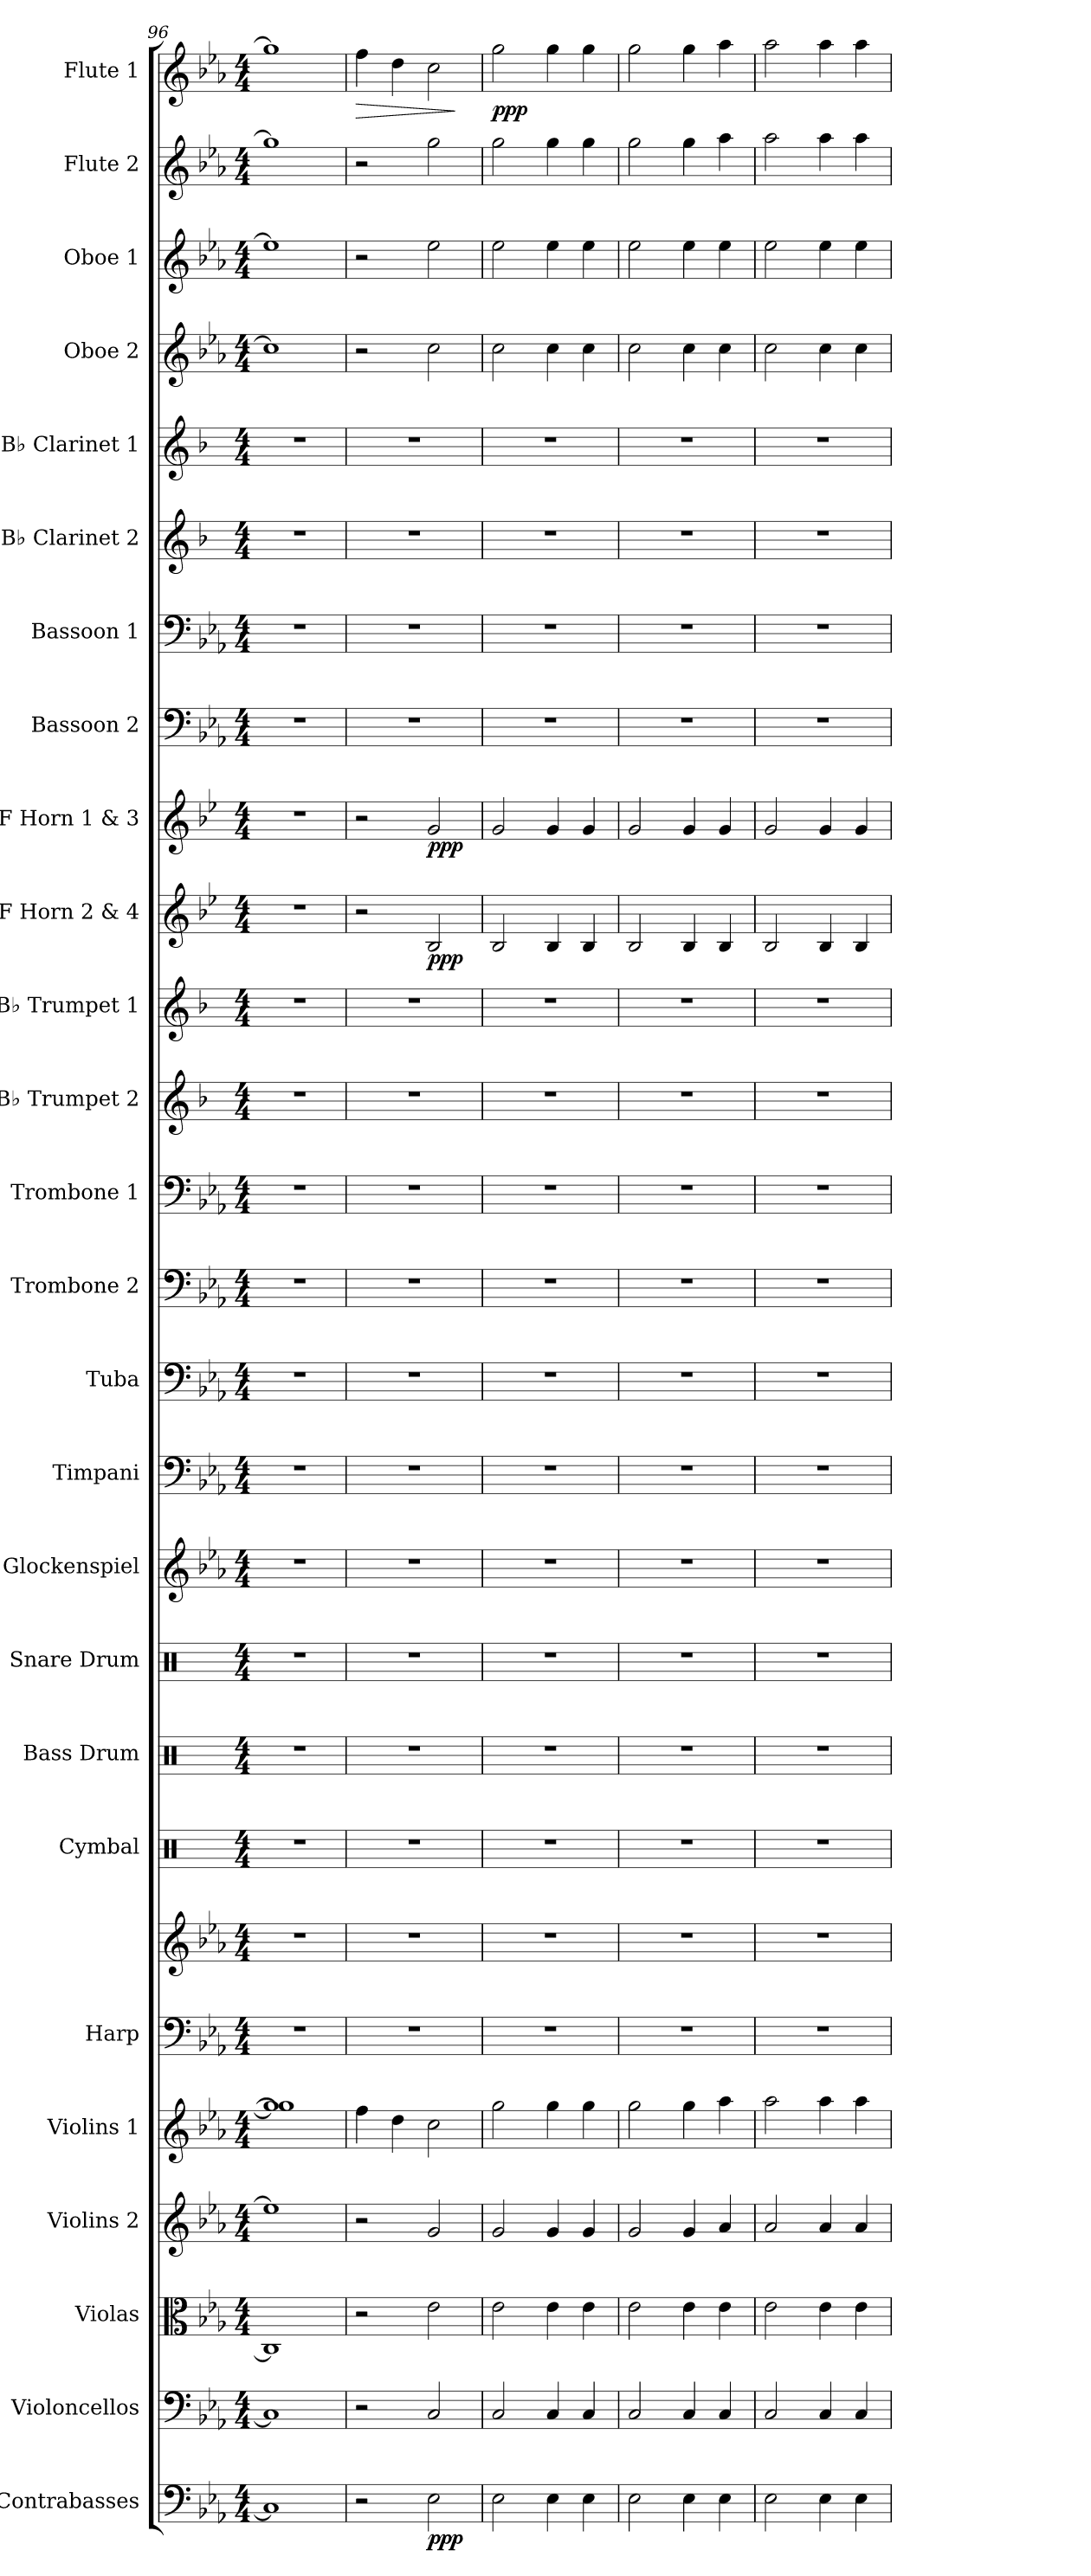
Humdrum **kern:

**kern	**dynam	**kern	**kern	**kern	**kern	**kern	**kern	**kern	**kern	**kern	**kern	**kern	**kern	**kern	**kern	**kern	**kern	**kern	**dynam	**kern	**dynam	**kern	**kern	**kern	**kern	**kern	**kern	**kern	**kern	**dynam
*part26	*part26	*part25	*part24	*part23	*part22	*part21	*part21	*part20	*part19	*part18	*part17	*part16	*part15	*part14	*part13	*part12	*part11	*part10	*part10	*part9	*part9	*part8	*part7	*part6	*part5	*part4	*part3	*part2	*part1	*part1
*staff27	*staff27	*staff26	*staff25	*staff24	*staff23	*staff22	*staff21	*staff20	*staff19	*staff18	*staff17	*staff16	*staff15	*staff14	*staff13	*staff12	*staff11	*staff10	*staff10	*staff9	*staff9	*staff8	*staff7	*staff6	*staff5	*staff4	*staff3	*staff2	*staff1	*staff1
*I"Contrabasses	*	*I"Violoncellos	*I"Violas	*I"Violins 2	*I"Violins 1	*I"Harp	*	*I"Cymbal	*I"Bass Drum	*I"Snare Drum	*I"Glockenspiel	*I"Timpani	*I"Tuba	*I"Trombone 2	*I"Trombone 1	*I"B♭ Trumpet 2	*I"B♭ Trumpet 1	*I"F Horn 2 &amp; 4	*	*I"F Horn 1 &amp; 3	*	*I"Bassoon 2	*I"Bassoon 1	*I"B♭ Clarinet 2	*I"B♭ Clarinet 1	*I"Oboe 2	*I"Oboe 1	*I"Flute 2	*I"Flute 1	*
*I'Cbs.	*	*I'Vcs.	*I'Vlas.	*I'Vlns. 2	*I'Vlns. 1	*I'Hrp.	*	*I'Cym.	*I'B. Dr.	*I'Sn. Dr.	*I'Glock.	*I'Timp.	*I'Tba.	*I'Tbn. 2	*I'Tbn. 1	*I'B♭ Tpt. 2	*I'B♭ Tpt. 1	*I'F Hn. 2 4	*	*I'F Hn. 1 3	*	*I'Bsn. 2	*I'Bsn. 1	*I'B♭ Cl. 2	*I'B♭ Cl. 1	*I'Ob. 2	*I'Ob. 1	*I'Fl. 2	*I'Fl. 1	*
*clefF4	*	*clefF4	*clefC3	*clefG2	*clefG2	*clefF4	*clefG2	*clefX	*clefX	*clefX	*clefG2	*clefF4	*clefF4	*clefF4	*clefF4	*clefG2	*clefG2	*clefG2	*	*clefG2	*	*clefF4	*clefF4	*clefG2	*clefG2	*clefG2	*clefG2	*clefG2	*clefG2	*
*ITrd7c12	*	*	*	*	*	*	*	*	*	*	*ITrd-14c-24	*	*	*	*	*ITrd1c2	*ITrd1c2	*ITrd4c7	*	*ITrd4c7	*	*	*	*ITrd1c2	*ITrd1c2	*	*	*	*	*
*k[b-e-a-]	*	*k[b-e-a-]	*k[b-e-a-]	*k[b-e-a-]	*k[b-e-a-]	*k[b-e-a-]	*k[b-e-a-]	*k[]	*k[]	*k[]	*k[b-e-a-]	*k[b-e-a-]	*k[b-e-a-]	*k[b-e-a-]	*k[b-e-a-]	*k[b-e-a-]	*k[b-e-a-]	*k[b-e-a-]	*	*k[b-e-a-]	*	*k[b-e-a-]	*k[b-e-a-]	*k[b-e-a-]	*k[b-e-a-]	*k[b-e-a-]	*k[b-e-a-]	*k[b-e-a-]	*k[b-e-a-]	*
*M4/4	*	*M4/4	*M4/4	*M4/4	*M4/4	*M4/4	*M4/4	*M4/4	*M4/4	*M4/4	*M4/4	*M4/4	*M4/4	*M4/4	*M4/4	*M4/4	*M4/4	*M4/4	*	*M4/4	*	*M4/4	*M4/4	*M4/4	*M4/4	*M4/4	*M4/4	*M4/4	*M4/4	*
=96	=96	=96	=96	=96	=96	=96	=96	=96	=96	=96	=96	=96	=96	=96	=96	=96	=96	=96	=96	=96	=96	=96	=96	=96	=96	=96	=96	=96	=96	=96
*	*	*	*	*	*^	*	*	*	*	*	*	*	*	*	*	*	*	*	*	*	*	*	*	*	*	*	*	*	*	*
1CC]	.	1C]	1C]	1ee-]	1gg]	1gg]	1r	1r	1r	1r	1r	1r	1r	1r	1r	1r	1r	1r	1r	.	1r	.	1r	1r	1r	1r	1cc]	1ee-]	1gg]	1gg]	.
=97	=97	=97	=97	=97	=97	=97	=97	=97	=97	=97	=97	=97	=97	=97	=97	=97	=97	=97	=97	=97	=97	=97	=97	=97	=97	=97	=97	=97	=97	=97	=97
!	!	!	!	!	!	!	!	!	!	!	!	!	!	!	!	!	!	!	!	!	!	!	!	!	!	!	!	!	!	!	!LO:HP:b
*	*	*	*	*	*v	*v	*	*	*	*	*	*	*	*	*	*	*	*	*	*	*	*	*	*	*	*	*	*	*	*	*
2r	.	2r	2r	2r	4ff\	1r	1r	1r	1r	1r	1r	1r	1r	1r	1r	1r	1r	2r	.	2r	.	1r	1r	1r	1r	2r	2r	2r	4ff\	>
.	.	.	.	.	4dd\	.	.	.	.	.	.	.	.	.	.	.	.	.	.	.	.	.	.	.	.	.	.	.	4dd\	.
!	!LO:DY:b	!	!	!	!	!	!	!	!	!	!	!	!	!	!	!	!	!	!LO:DY:b	!	!LO:DY:b	!	!	!	!	!	!	!	!	!
2EE-\	ppp	2C/	2e-\	2g/	2cc\	.	.	.	.	.	.	.	.	.	.	.	.	2E-/	ppp	2c/	ppp	.	.	.	.	2cc\	2ee-\	2gg\	2cc\	.
.	.	.	.	.	.	.	.	.	.	.	.	.	.	.	.	.	.	.	.	.	.	.	.	.	.	.	.	.	.	]
=98	=98	=98	=98	=98	=98	=98	=98	=98	=98	=98	=98	=98	=98	=98	=98	=98	=98	=98	=98	=98	=98	=98	=98	=98	=98	=98	=98	=98	=98	=98
!	!	!	!	!	!	!	!	!	!	!	!	!	!	!	!	!	!	!	!	!	!	!	!	!	!	!	!	!	!	!LO:DY:b
2EE-\	.	2C/	2e-\	2g/	2gg\	1r	1r	1r	1r	1r	1r	1r	1r	1r	1r	1r	1r	2E-/	.	2c/	.	1r	1r	1r	1r	2cc\	2ee-\	2gg\	2gg\	ppp
4EE-\	.	4C/	4e-\	4g/	4gg\	.	.	.	.	.	.	.	.	.	.	.	.	4E-/	.	4c/	.	.	.	.	.	4cc\	4ee-\	4gg\	4gg\	.
4EE-\	.	4C/	4e-\	4g/	4gg\	.	.	.	.	.	.	.	.	.	.	.	.	4E-/	.	4c/	.	.	.	.	.	4cc\	4ee-\	4gg\	4gg\	.
=99	=99	=99	=99	=99	=99	=99	=99	=99	=99	=99	=99	=99	=99	=99	=99	=99	=99	=99	=99	=99	=99	=99	=99	=99	=99	=99	=99	=99	=99	=99
2EE-\	.	2C/	2e-\	2g/	2gg\	1r	1r	1r	1r	1r	1r	1r	1r	1r	1r	1r	1r	2E-/	.	2c/	.	1r	1r	1r	1r	2cc\	2ee-\	2gg\	2gg\	.
4EE-\	.	4C/	4e-\	4g/	4gg\	.	.	.	.	.	.	.	.	.	.	.	.	4E-/	.	4c/	.	.	.	.	.	4cc\	4ee-\	4gg\	4gg\	.
4EE-\	.	4C/	4e-\	4a-/	4aa-\	.	.	.	.	.	.	.	.	.	.	.	.	4E-/	.	4c/	.	.	.	.	.	4cc\	4ee-\	4aa-\	4aa-\	.
=100	=100	=100	=100	=100	=100	=100	=100	=100	=100	=100	=100	=100	=100	=100	=100	=100	=100	=100	=100	=100	=100	=100	=100	=100	=100	=100	=100	=100	=100	=100
2EE-\	.	2C/	2e-\	2a-/	2aa-\	1r	1r	1r	1r	1r	1r	1r	1r	1r	1r	1r	1r	2E-/	.	2c/	.	1r	1r	1r	1r	2cc\	2ee-\	2aa-\	2aa-\	.
4EE-\	.	4C/	4e-\	4a-/	4aa-\	.	.	.	.	.	.	.	.	.	.	.	.	4E-/	.	4c/	.	.	.	.	.	4cc\	4ee-\	4aa-\	4aa-\	.
4EE-\	.	4C/	4e-\	4a-/	4aa-\	.	.	.	.	.	.	.	.	.	.	.	.	4E-/	.	4c/	.	.	.	.	.	4cc\	4ee-\	4aa-\	4aa-\	.
=	=	=	=	=	=	=	=	=	=	=	=	=	=	=	=	=	=	=	=	=	=	=	=	=	=	=	=	=	=	=
*-	*-	*-	*-	*-	*-	*-	*-	*-	*-	*-	*-	*-	*-	*-	*-	*-	*-	*-	*-	*-	*-	*-	*-	*-	*-	*-	*-	*-	*-	*-
